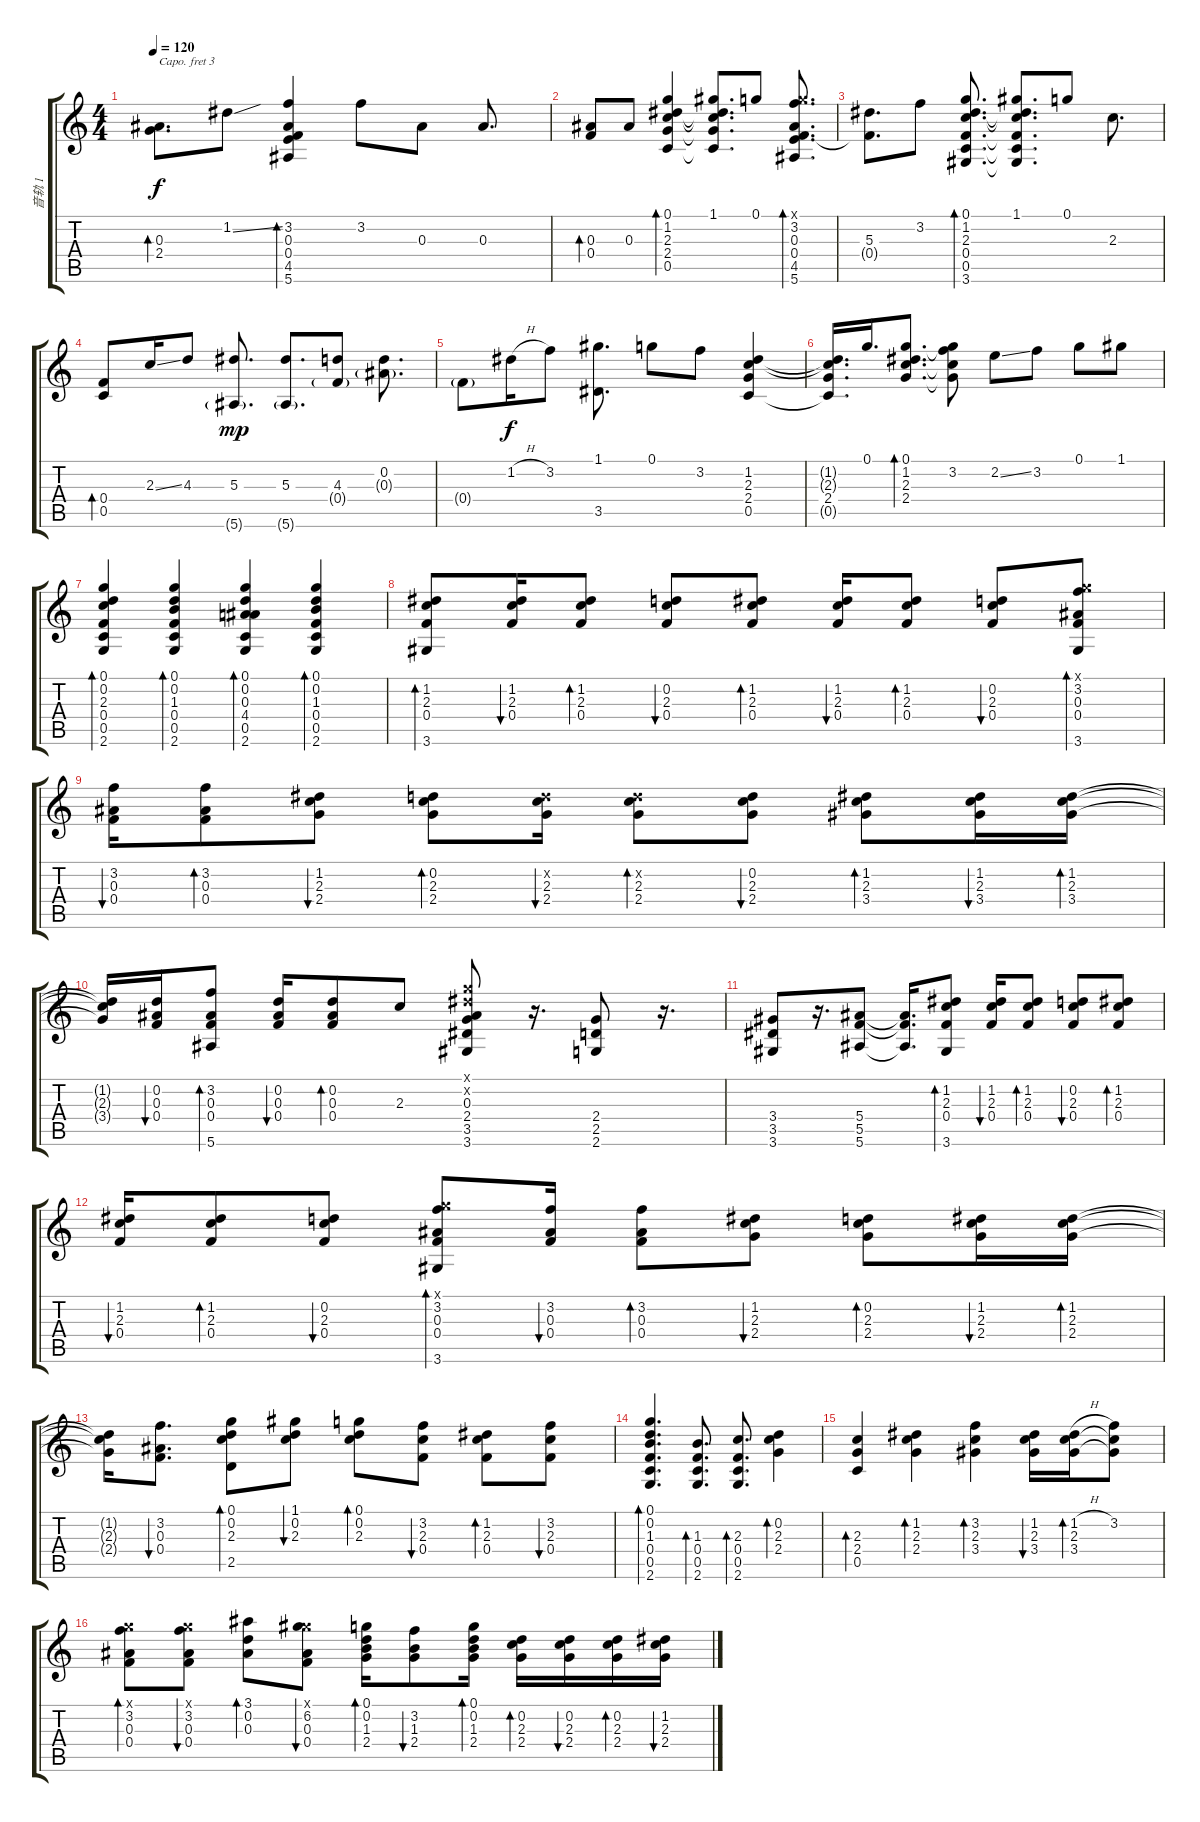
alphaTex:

\track ("音轨 1" "音轨 1") {instrument acousticguitarsteel}
\staff {score tabs}
\capo 3
\tuning (E4 B3 G3 D3 A2 D2) {hide}
\ts (4 4)
\tempo 120
\clef g2
\ks c
(0.3 2.4).8{d bd 60 dy f} 1.2{ss}.8 (3.2 0.3 0.4 4.5 5.6).4{bd 60} 3.2.8 0.3.8 0.3.8{d} |
(0.3 0.4).8{bd 60} 0.3.8 (0.1 1.2 2.3 2.4 0.5).4{bd 60} (1.1 1.2{t} 2.3{t} 2.4{t} 0.5{t}).8{d} 0.1.8 (0.1{x} 3.2 0.3 0.4 4.5 5.6).8{d bd 60} |
(5.3 0.4{t}).8{d} 3.2.8 (0.1 1.2 2.3 0.4 0.5 3.6).8{d bd 60} (1.1 1.2{t} 2.3{t} 0.4{t} 0.5{t} 3.6{t}).8{d} 0.1.8 2.3.8{d} |
(0.4 0.5).8{bd 60} 2.3{ss}.16 4.3.8 (5.3 5.6{g}).8{d dy mp} (5.3 5.6{g}).8{d} (4.3 0.4{g}).8 (0.2 0.3{g}).8{d} |
0.4{g}.8 1.2{h}.16{dy f} 3.2.8 (1.1 3.5).8{d} 0.1.8 3.2.8 (1.2 2.3 2.4 0.5).4 |
(1.2{t} 2.3{t} 2.4 0.5{t}).16{d} 0.1.16{d} (0.1 1.2 2.3 2.4).8{d bd 60} (0.1{t} 3.2 2.3{t} 2.4{t}).8 2.2{ss}.8 3.2.8 0.1.8 1.1.8 |
(0.1 0.2 2.3 0.4 0.5 2.6).4{bd 120} (0.1 0.2 1.3 0.4 0.5 2.6).4{bd 120} (0.1 0.2 0.3 4.4 0.5 2.6).4{bd 120} (0.1 0.2 1.3 0.4 0.5 2.6).4{bd 120} |
(1.2 2.3 0.4 3.6).8{bd 120} (1.2 2.3 0.4).16{bu 120} (1.2 2.3 0.4).8{bd 120} (0.2 2.3 0.4).8{bu 120} (1.2 2.3 0.4).8{bd 120} (1.2 2.3 0.4).16{bu 120} (1.2 2.3 0.4).8{bd 120} (0.2 2.3 0.4).8{bu 120} (0.1{x} 3.2 0.3 0.4 3.6).8{bd 120} |
(3.2 0.3 0.4).16{bu 120} (3.2 0.3 0.4).8{bd 120} (1.2 2.3 2.4).8{bu 120} (0.2 2.3 2.4).8{bd 120} (0.2{x} 2.3 2.4).16{bu 120} (0.2{x} 2.3 2.4).8{bd 120} (0.2 2.3 2.4).8{bu 120} (1.2 2.3 3.4).8{bd 120} (1.2 2.3 3.4).16{bu 120} (1.2 2.3 3.4).16{bd 120} |
(1.2{t} 2.3{t} 3.4{t}).16 (0.2 0.3 0.4).16{bu 120} (3.2 0.3 0.4 5.6).8{bd 120} (0.2 0.3 0.4).16{bu 120} (0.2 0.3 0.4).8{bd 120} 2.3.8 (0.1{x} 1.2{x} 0.3 2.4 3.5 3.6).8 r.16{d} (2.4 2.5 2.6).8 r.16{d} |
(3.4 3.5 3.6).8 r.16{d} (5.4 5.5 5.6).8 (5.4{t} 5.5{t} 5.6{t}).16{d} (1.2 2.3 0.4 3.6).8{bd 120} (1.2 2.3 0.4).16{bu 120} (1.2 2.3 0.4).8{bd 120} (0.2 2.3 0.4).8{bu 120} (1.2 2.3 0.4).8{bd 120} |
(1.2 2.3 0.4).16{bu 120} (1.2 2.3 0.4).8{bd 120} (0.2 2.3 0.4).8{bu 120} (0.1{x} 3.2 0.3 0.4 3.6).8{bd 120} (3.2 0.3 0.4).16{bu 120} (3.2 0.3 0.4).8{bd 120} (1.2 2.3 2.4).8{bu 120} (0.2 2.3 2.4).8{bd 120} (1.2 2.3 2.4).16{bu 120} (1.2 2.3 2.4).16{bd 120} |
(1.2{t} 2.3{t} 2.4{t}).16 (3.2 0.3 0.4).8{d bu 120} (0.1 0.2 2.3 2.5).8{bd 120} (1.1 0.2 2.3).8{bu 120} (0.1 0.2 2.3).8{bd 120} (3.2 2.3 0.4).8{bu 120} (1.2 2.3 0.4).8{bd 120} (3.2 2.3 0.4).8{bu 120} |
(0.1 0.2 1.3 0.4 0.5 2.6).4{d bd 120} (1.3 0.4 0.5 2.6).8{d bd 120} (2.3 0.4 0.5 2.6).8{d bd 120} (0.2 2.3 2.4).4{bd 120} |
(2.3 2.4 0.5).4{bd 60} (1.2 2.3 2.4).4{bd 60} (3.2 2.3 3.4).4{bd 240} (1.2 2.3 3.4).16{bu 240} (1.2{h} 2.3 3.4).16{bd 240} (3.2 2.3{t} 3.4{t}).8 |
(0.1{x} 3.2 0.3 0.4).8{bd 240} (0.1{x} 3.2 0.3 0.4).8{bu 240} (3.1 0.2 0.3).8{bd 240} (0.1{x} 6.2 0.3 0.4).8{bu 240} (0.1 0.2 1.3 2.4).16{bd 240} (3.2 1.3 2.4).8{bu 120} (0.1 0.2 1.3 2.4).16{bd 240} (0.2 2.3 2.4).16{bd 240} (0.2 2.3 2.4).16{bu 240} (0.2 2.3 2.4).16{bd 240} (1.2 2.3 2.4).16{bu 240}
